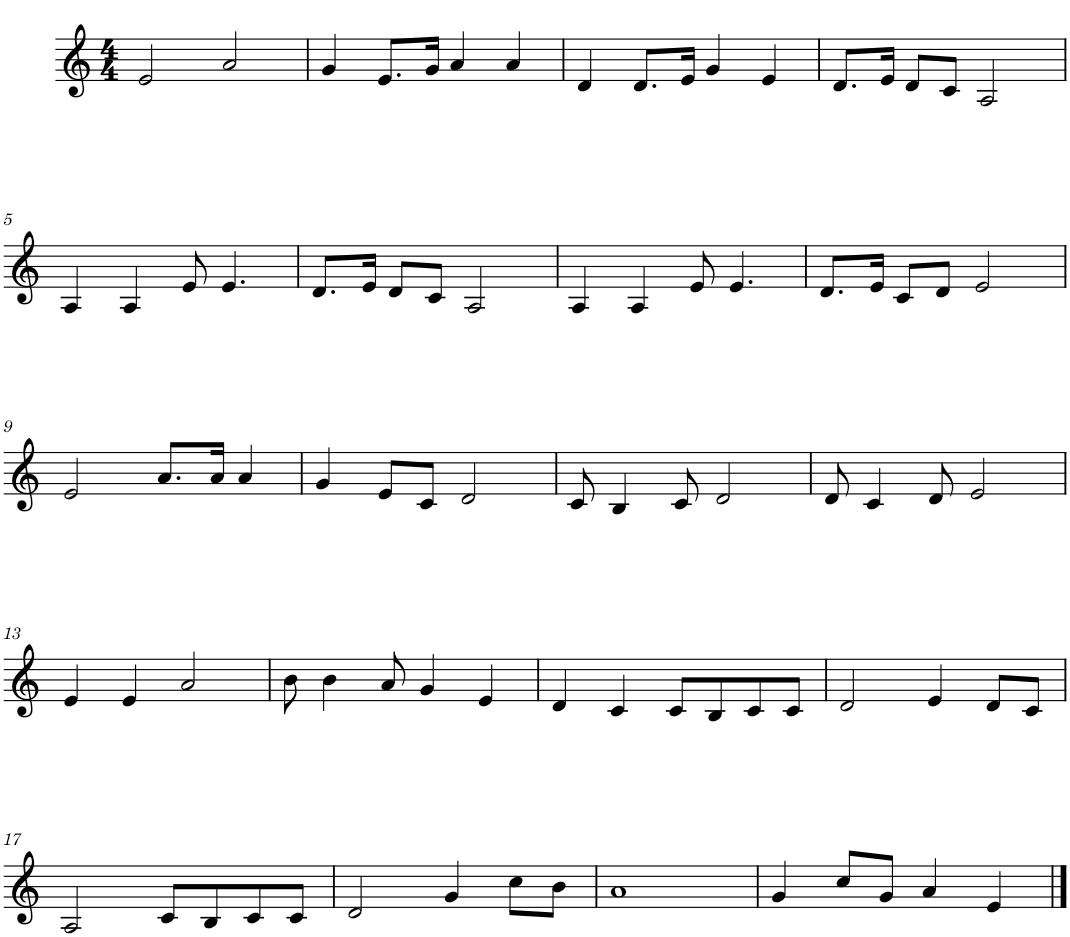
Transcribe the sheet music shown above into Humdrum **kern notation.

**kern
*part1
*staff1
*I"钢琴
*clefG2
*k[]
*M4/4
=1
2e/
2a/
=2
4g/
8.e/L
16g/Jk
4a/
4a/
=3
4d/
8.d/L
16e/Jk
4g/
4e/
=4
8.d/L
16e/Jk
8d/L
8c/J
2A/
!!LO:LB:g=z
=5
4A/
4A/
8e/
4.e/
=6
8.d/L
16e/Jk
8d/L
8c/J
2A/
=7
4A/
4A/
8e/
4.e/
=8
8.d/L
16e/Jk
8c/L
8d/J
2e/
!!LO:LB:g=z
=9
2e/
8.a/L
16a/Jk
4a/
=10
4g/
8e/L
8c/J
2d/
=11
8c/
4B/
8c/
2d/
=12
8d/
4c/
8d/
2e/
!!LO:LB:g=z
=13
4e/
4e/
2a/
=14
8b\
4b\
8a/
4g/
4e/
=15
4d/
4c/
8c/L
8B/
8c/
8c/J
=16
2d/
4e/
8d/L
8c/J
!!LO:LB:g=z
=17
2A/
8c/L
8B/
8c/
8c/J
=18
2d/
4g/
8cc\L
8b\J
=19
1a
=20
4g/
8cc/L
8g/J
4a/
4e/
==
*-
